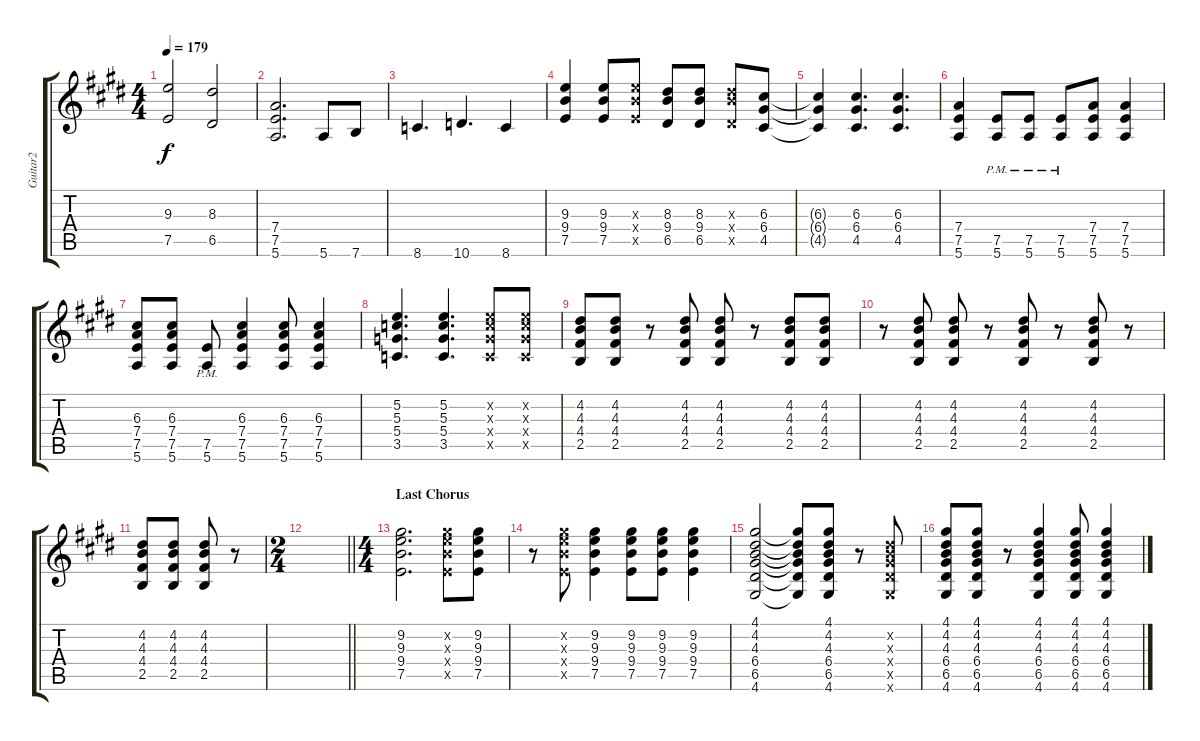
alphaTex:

\track ("Guitar2" "Guitar2") {instrument overdrivenguitar}
\staff {score tabs}
\tuning (E4 B3 G3 D3 A2 E2) {hide}
\ts (4 4)
\tempo 179
\clef g2
\ks e
(9.3 7.5).2{dy f} (8.3 6.5).2 |
(7.4 7.5 5.6).2{d} 5.6.8 7.6.8 |
8.6.4{d} 10.6.4{d} 8.6.4 |
(9.3 9.4 7.5).4 (9.3 9.4 7.5).8 (9.3{x} 9.4{x} 7.5{x}).8 (8.3 9.4 6.5).8 (8.3 9.4 6.5).8 (8.3{x} 9.4{x} 6.5{x}).8 (6.3 6.4 4.5).8 |
(6.3{t} 6.4{t} 4.5{t}).4 (6.3 6.4 4.5).4{d} (6.3 6.4 4.5).4{d} |
(7.4 7.5 5.6).4 (7.5{pm} 5.6{pm}).8 (7.5{pm} 5.6{pm}).8 (7.5{pm} 5.6{pm}).8 (7.4 7.5 5.6).8 (7.4 7.5 5.6).4 |
(6.3 7.4 7.5 5.6).8 (6.3 7.4 7.5 5.6).8 (7.5{pm} 5.6{pm}).8 (6.3 7.4 7.5 5.6).4 (6.3 7.4 7.5 5.6).8 (6.3 7.4 7.5 5.6).4 |
(5.2 5.3 5.4 3.5).4{d} (5.2 5.3 5.4 3.5).4{d} (5.2{x} 5.3{x} 5.4{x} 3.5{x}).8 (5.2{x} 5.3{x} 5.4{x} 3.5{x}).8 |
(4.2 4.3 4.4 2.5).8 (4.2 4.3 4.4 2.5).8 r.8 (4.2 4.3 4.4 2.5).8 (4.2 4.3 4.4 2.5).8 r.8 (4.2 4.3 4.4 2.5).8 (4.2 4.3 4.4 2.5).8 |
r.8 (4.2 4.3 4.4 2.5).8 (4.2 4.3 4.4 2.5).8 r.8 (4.2 4.3 4.4 2.5).8 r.8 (4.2 4.3 4.4 2.5).8 r.8 |
(4.2 4.3 4.4 2.5).8 (4.2 4.3 4.4 2.5).8 (4.2 4.3 4.4 2.5).8 r.8 |
\ts (2 4)
\barLineRight lightlight
|
\ts (4 4)
\section ("" "Last Chorus")
(9.2 9.3 9.4 7.5).2{d} (9.2{x} 9.3{x} 9.4{x} 7.5{x}).8 (9.2 9.3 9.4 7.5).8 |
r.8 (9.2{x} 9.3{x} 9.4{x} 7.5{x}).8 (9.2 9.3 9.4 7.5).4 (9.2 9.3 9.4 7.5).8 (9.2 9.3 9.4 7.5).8 (9.2 9.3 9.4 7.5).4 |
(4.1 4.2 4.3 6.4 6.5 4.6).2 (4.1{t} 4.2{t} 4.3{t} 6.4{t} 6.5{t} 4.6{t}).8 (4.1 4.2 4.3 6.4 6.5 4.6).8 r.8 (4.2{x} 4.3{x} 6.4{x} 6.5{x} 4.6{x}).8 |
(4.1 4.2 4.3 6.4 6.5 4.6).8 (4.1 4.2 4.3 6.4 6.5 4.6).8 r.8 (4.1 4.2 4.3 6.4 6.5 4.6).4 (4.1 4.2 4.3 6.4 6.5 4.6).8 (4.1 4.2 4.3 6.4 6.5 4.6).4
